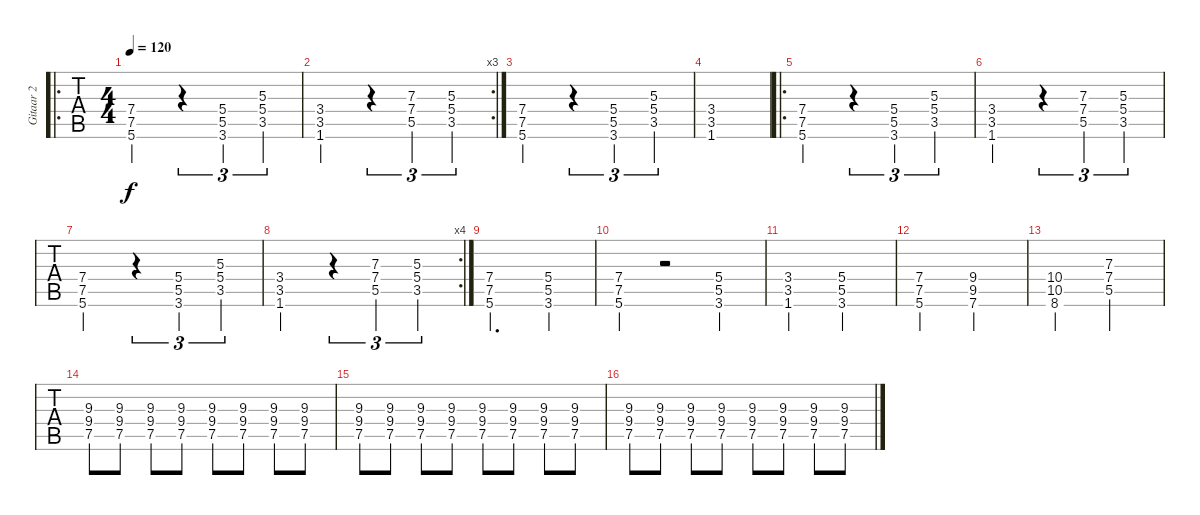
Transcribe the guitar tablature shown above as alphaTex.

\track ("Gitaar 2" "Gitaar 2") {instrument overdrivenguitar}
\staff {tabs}
\tuning (E4 B3 G3 D3 A2 E2) {hide}
\ro
\ts (4 4)
\tempo 120
\clef g2
\ks c
(7.4{st} 7.5{st} 5.6{st}).2{dy f} r.4{tu (3 2)} (5.4{st} 5.5{st} 3.6{st}).4{tu (3 2)} (5.3{st} 5.4{st} 3.5{st}).4{tu (3 2)} |
\rc 3
(3.4{st} 3.5{st} 1.6{st}).2 r.4{tu (3 2)} (7.3{st} 7.4{st} 5.5{st}).4{tu (3 2)} (5.3{st} 5.4{st} 3.5{st}).4{tu (3 2)} |
(7.4{st} 7.5{st} 5.6{st}).2 r.4{tu (3 2)} (5.4{st} 5.5{st} 3.6{st}).4{tu (3 2)} (5.3{st} 5.4{st} 3.5{st}).4{tu (3 2)} |
(3.4 3.5 1.6).1 |
\ro
(7.4{st} 7.5{st} 5.6{st}).2 r.4{tu (3 2)} (5.4{st} 5.5{st} 3.6{st}).4{tu (3 2)} (5.3{st} 5.4{st} 3.5{st}).4{tu (3 2)} |
(3.4{st} 3.5{st} 1.6{st}).2 r.4{tu (3 2)} (7.3{st} 7.4{st} 5.5{st}).4{tu (3 2)} (5.3{st} 5.4{st} 3.5{st}).4{tu (3 2)} |
(7.4{st} 7.5{st} 5.6{st}).2 r.4{tu (3 2)} (5.4{st} 5.5{st} 3.6{st}).4{tu (3 2)} (5.3{st} 5.4{st} 3.5{st}).4{tu (3 2)} |
\rc 4
(3.4{st} 3.5{st} 1.6{st}).2 r.4{tu (3 2)} (7.3{st} 7.4{st} 5.5{st}).4{tu (3 2)} (5.3{st} 5.4{st} 3.5{st}).4{tu (3 2)} |
(7.4{st} 7.5{st} 5.6{st}).2{d} (5.4{st} 5.5{st} 3.6{st}).4 |
(7.4{st} 7.5{st} 5.6{st}).4 r.2 (5.4{st} 5.5{st} 3.6{st}).4 |
(3.4 3.5 1.6).2 (5.4 5.5 3.6).2 |
(7.4 7.5 5.6).2 (9.4 9.5 7.6).2 |
(10.4 10.5 8.6).2 (7.3 7.4 5.5).2 |
(9.3 9.4 7.5).8 (9.3 9.4 7.5).8 (9.3 9.4 7.5).8 (9.3 9.4 7.5).8 (9.3 9.4 7.5).8 (9.3 9.4 7.5).8 (9.3 9.4 7.5).8 (9.3 9.4 7.5).8 |
(9.3 9.4 7.5).8 (9.3 9.4 7.5).8 (9.3 9.4 7.5).8 (9.3 9.4 7.5).8 (9.3 9.4 7.5).8 (9.3 9.4 7.5).8 (9.3 9.4 7.5).8 (9.3 9.4 7.5).8 |
(9.3 9.4 7.5).8 (9.3 9.4 7.5).8 (9.3 9.4 7.5).8 (9.3 9.4 7.5).8 (9.3 9.4 7.5).8 (9.3 9.4 7.5).8 (9.3 9.4 7.5).8 (9.3 9.4 7.5).8
